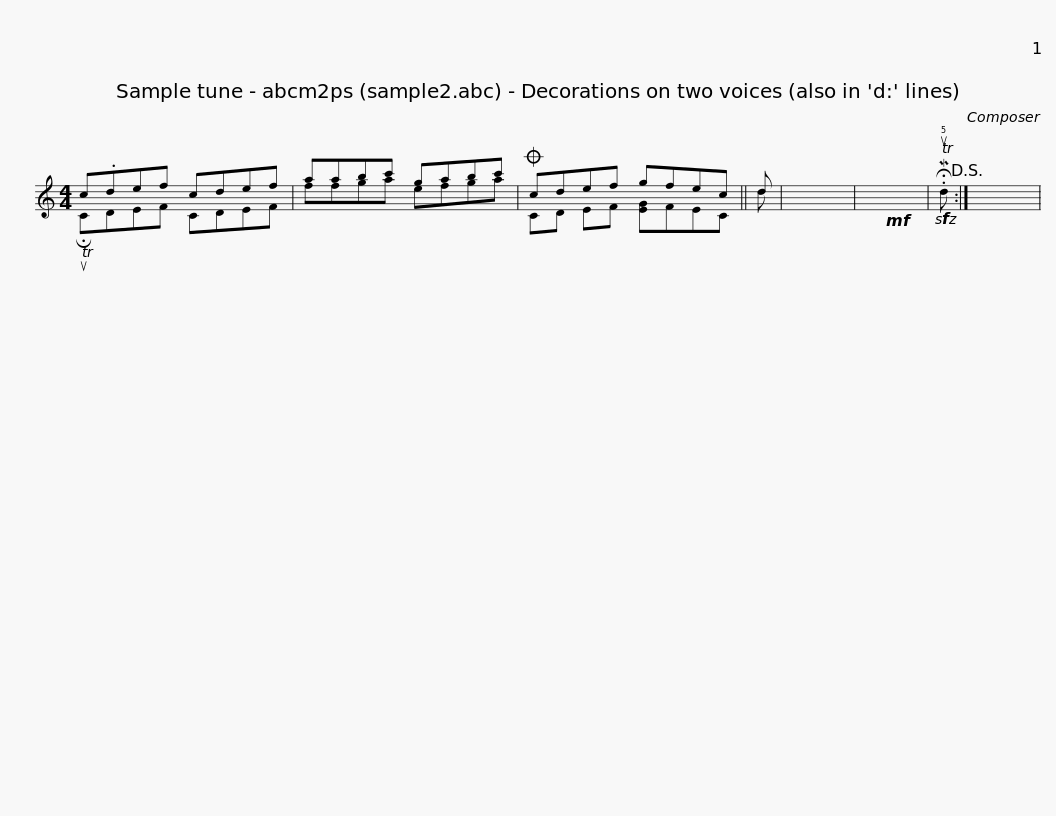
X:1
%%score ( 1 2 )
L:1/8
M:4/4
I:linebreak $
K:C
V:1 treble
V:2 treble
V:1
 c.def cdef | aabc' gabc' |O cdef gfec || d | x8 | %5
!mf! x8 |!sfz! x!D.S.! :| x8 | %8
V:2
 !fermata!TuCDEF CDEF | ffga efga | CD EF [EG]FEC || d | x8 | %5
 x8 | .!fermata!MTu!5!d :| x8 | %8
